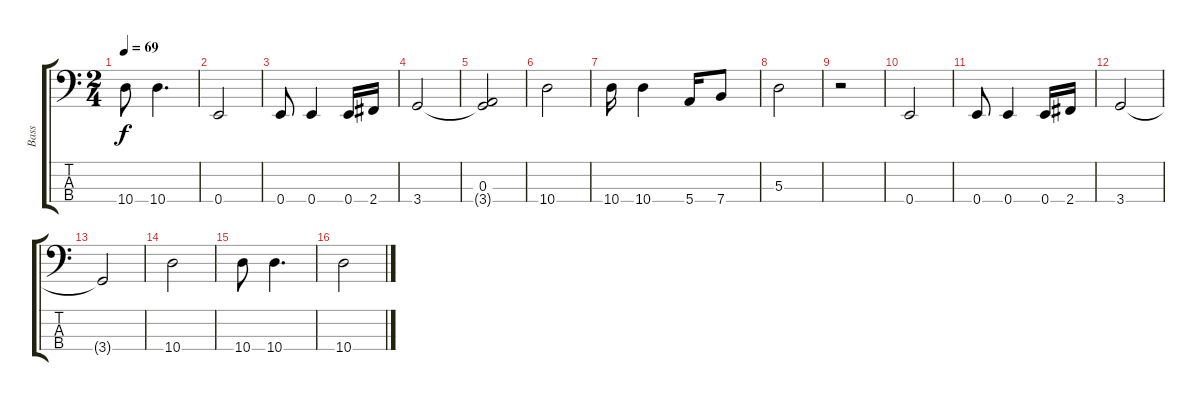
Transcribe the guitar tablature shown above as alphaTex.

\track ("Bass" "Bass") {instrument electricbasspick}
\staff {score tabs}
\tuning (G2 D2 A1 E1) {hide}
\ts (2 4)
\tempo 69
\clef f4
\ks c
10.4.8{dy f} 10.4.4{d} |
0.4.2 |
0.4.8 0.4.4 0.4.16 2.4.16 |
3.4.2 |
(0.3 3.4{t}).2 |
10.4.2 |
10.4.16 10.4.4 5.4.16 7.4.8 |
5.3.2 |
r.2 |
0.4.2 |
0.4.8 0.4.4 0.4.16 2.4.16 |
3.4.2 |
3.4{t}.2 |
10.4.2 |
10.4.8 10.4.4{d} |
10.4.2
